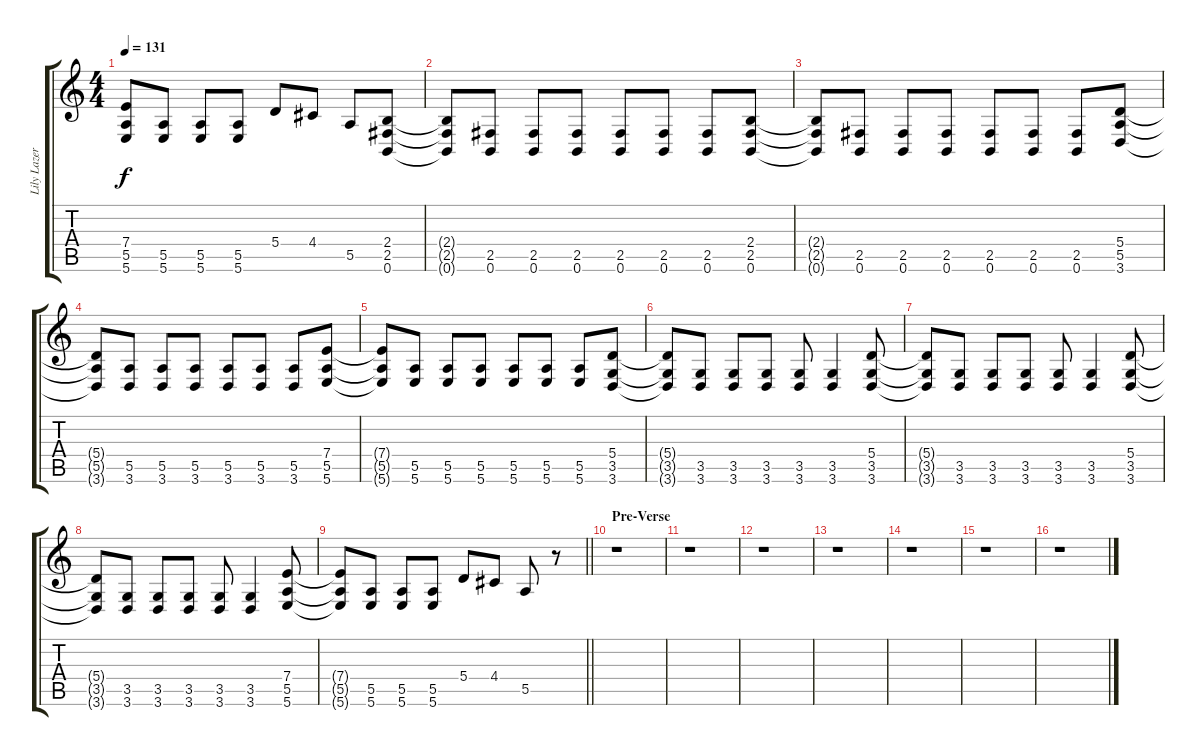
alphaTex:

\track ("Lily Lazer (Guitar)" "Lily Lazer") {instrument distortionguitar}
\staff {score tabs}
\tuning (B3 Gb3 D3 A2 E2 B1) {hide}
\ts (4 4)
\tempo 131
\clef g2
\ks c
(7.4{t} 5.5{t} 5.6{t}).8{dy f} (5.5 5.6).8 (5.5 5.6).8 (5.5 5.6).8 5.4.8 4.4.8 5.5.8 (2.4 2.5 0.6).8 |
(2.4{t} 2.5{t} 0.6{t}).8 (2.5 0.6).8 (2.5 0.6).8 (2.5 0.6).8 (2.5 0.6).8 (2.5 0.6).8 (2.5 0.6).8 (2.4 2.5 0.6).8 |
(2.4{t} 2.5{t} 0.6{t}).8 (2.5 0.6).8 (2.5 0.6).8 (2.5 0.6).8 (2.5 0.6).8 (2.5 0.6).8 (2.5 0.6).8 (5.4 5.5 3.6).8 |
(5.4{t} 5.5{t} 3.6{t}).8 (5.5 3.6).8 (5.5 3.6).8 (5.5 3.6).8 (5.5 3.6).8 (5.5 3.6).8 (5.5 3.6).8 (7.4 5.5 5.6).8 |
(7.4{t} 5.5{t} 5.6{t}).8 (5.5 5.6).8 (5.5 5.6).8 (5.5 5.6).8 (5.5 5.6).8 (5.5 5.6).8 (5.5 5.6).8 (5.4 3.5 3.6).8 |
(5.4{t} 3.5{t} 3.6{t}).8 (3.5 3.6).8 (3.5 3.6).8 (3.5 3.6).8 (3.5 3.6).8 (3.5 3.6).4 (5.4 3.5 3.6).8 |
(5.4{t} 3.5{t} 3.6{t}).8 (3.5 3.6).8 (3.5 3.6).8 (3.5 3.6).8 (3.5 3.6).8 (3.5 3.6).4 (5.4 3.5 3.6).8 |
(5.4{t} 3.5{t} 3.6{t}).8 (3.5 3.6).8 (3.5 3.6).8 (3.5 3.6).8 (3.5 3.6).8 (3.5 3.6).4 (7.4 5.5 5.6).8 |
\barLineRight lightlight
(7.4{t} 5.5{t} 5.6{t}).8 (5.5 5.6).8 (5.5 5.6).8 (5.5 5.6).8 5.4.8 4.4.8 5.5.8 r.8 |
\section ("" "Pre-Verse")
r.1 |
r.1 |
r.1 |
r.1 |
r.1 |
r.1 |
r.1
